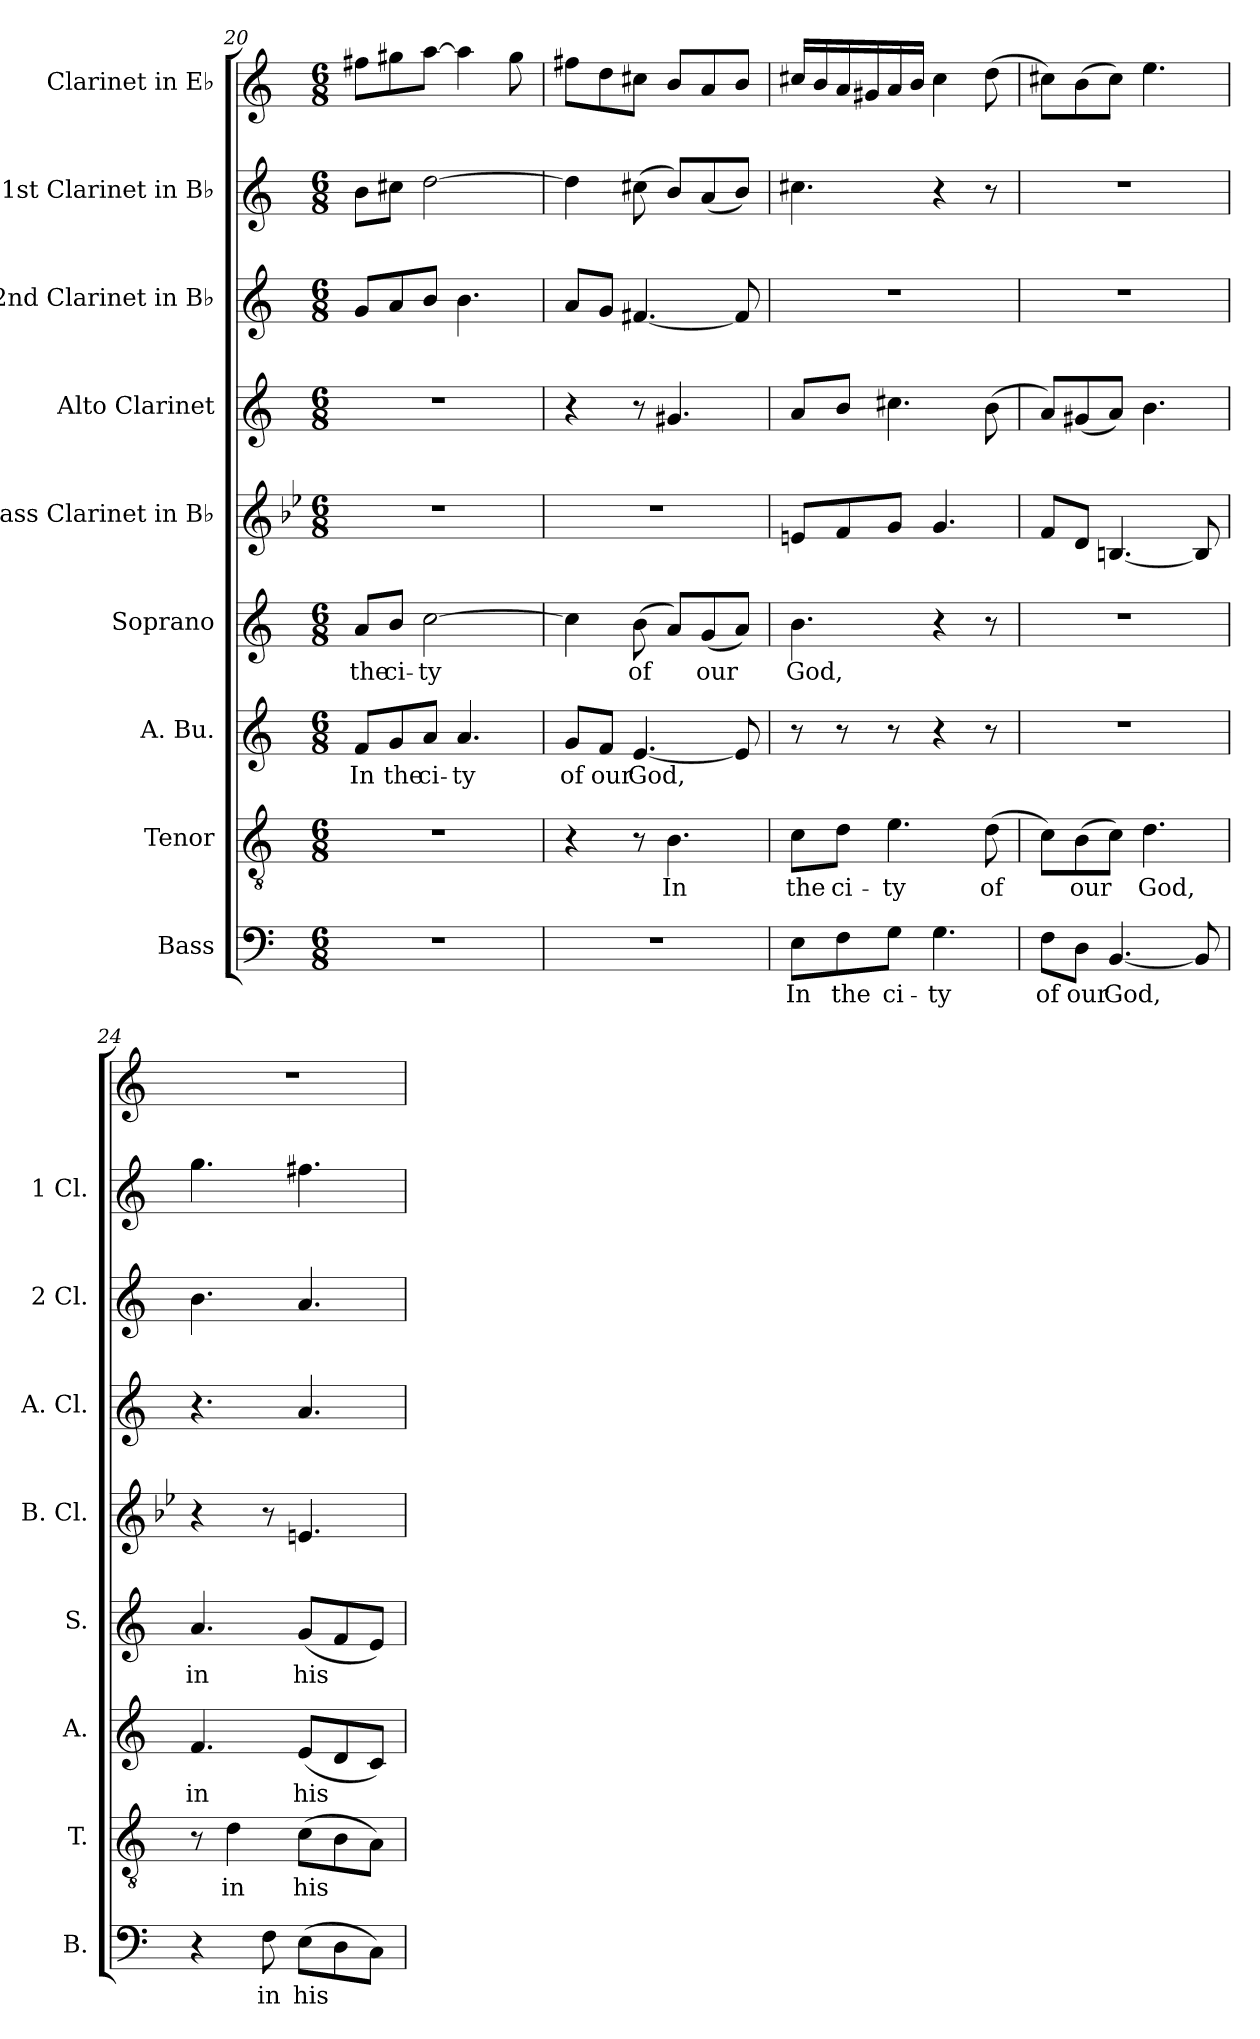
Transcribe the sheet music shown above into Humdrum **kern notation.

**kern	**text	**kern	**text	**kern	**text	**kern	**text	**kern	**kern	**kern	**kern	**kern
*part9	*part9	*part8	*part8	*part7	*part7	*part6	*part6	*part5	*part4	*part3	*part2	*part1
*staff9	*staff9	*staff8	*staff8	*staff7	*staff7	*staff6	*staff6	*staff5	*staff4	*staff3	*staff2	*staff1
*I"Bass	*	*I"Tenor	*	*I"A. Bu.	*	*I"Soprano	*	*I"Bass Clarinet in B♭	*I"Alto Clarinet	*I"2nd Clarinet in B♭	*I"1st Clarinet in B♭	*I"Clarinet in E♭
*I'B.	*	*I'T.	*	*I'A.	*	*I'S.	*	*I'B. Cl.	*I'A. Cl.	*I'2 Cl.	*I'1 Cl.	*
*clefF4	*	*clefGv2	*	*clefG2	*	*clefG2	*	*clefG2	*clefG2	*clefG2	*clefG2	*clefG2
*	*	*	*	*	*	*	*	*ITrd8c14	*ITrd5c9	*ITrd1c2	*ITrd1c2	*ITrd-2c-3
*k[]	*	*k[]	*	*k[]	*	*k[]	*	*k[b-e-]	*k[b-e-a-]	*k[b-e-]	*k[b-e-]	*k[b-e-a-]
*M6/8	*	*M6/8	*	*M6/8	*	*M6/8	*	*M6/8	*M6/8	*M6/8	*M6/8	*M6/8
=20	=20	=20	=20	=20	=20	=20	=20	=20	=20	=20	=20	=20
!	!	!	!	!	!LO:LY:b	!	!LO:LY:b	!	!	!	!	!
2.r	.	2.r	.	8f/L	In	8a/L	the	2.r	2.r	8f/L	8a\L	8aan\L
!	!	!	!	!	!LO:LY:b	!	!LO:LY:b	!	!	!	!	!
.	.	.	.	8g/	the	8b/J	ci-	.	.	8g/	8bn\J	8bbn\
!	!	!	!	!	!LO:LY:b	!	!LO:LY:b	!	!	!	!	!
.	.	.	.	8a/J	ci-	[2cc\	-ty	.	.	8a/J	[2cc\	[8ccc\J
!	!	!	!	!	!LO:LY:b	!	!	!	!	!	!	!
.	.	.	.	4.a/	-ty	.	.	.	.	4.a\	.	4ccc\]
.	.	.	.	.	.	.	.	.	.	.	.	8bb\
!!LO:PB:g=z
=21	=21	=21	=21	=21	=21	=21	=21	=21	=21	=21	=21	=21
!	!	!	!	!	!LO:LY:b	!	!	!	!	!	!	!
2.r	.	4r	.	8g/L	of	4cc\]	.	2.r	4r	8g/L	4cc\]	8aan\L
!	!	!	!	!	!LO:LY:b	!	!	!	!	!	!	!
.	.	.	.	8f/J	our	.	.	.	.	8f/J	.	8ff\
!	!	!	!	!	!LO:LY:b	!	!LO:LY:b	!	!	!	!	!
.	.	8r	.	[4.e/	God,	(8b\	of	.	8r	[4.en/	(8bn\	8een\J
!	!	!	!LO:LY:b	!	!	!	!	!	!	!	!	!
.	.	4.B\	In	.	.	8a/L)	.	.	4.Bn/	.	8a/L)	8dd/L
!	!	!	!	!	!	!	!LO:LY:b	!	!	!	!	!
.	.	.	.	.	.	(8g/	our	.	.	.	(8g/	8cc/
.	.	.	.	8e/]	.	8a/J)	.	.	.	8e/]	8a/J)	8dd/J
=22	=22	=22	=22	=22	=22	=22	=22	=22	=22	=22	=22	=22
!	!LO:LY:b	!	!LO:LY:b	!	!	!	!LO:LY:b	!	!	!	!	!
8E\L	In	8c\L	the	8r	.	4.b\	God,	8En/L	8c/L	2.r	4.bn\	16een/LL
.	.	.	.	.	.	.	.	.	.	.	.	16dd/
!	!LO:LY:b	!	!LO:LY:b	!	!	!	!	!	!	!	!	!
8F\	the	8d\J	ci-	8r	.	.	.	8F/	8d/J	.	.	16cc/
.	.	.	.	.	.	.	.	.	.	.	.	16bn/
!	!LO:LY:b	!	!LO:LY:b	!	!	!	!	!	!	!	!	!
8G\J	ci-	4.e\	-ty	8r	.	.	.	8G/J	4.en\	.	.	16cc/
.	.	.	.	.	.	.	.	.	.	.	.	16dd/JJ
!	!LO:LY:b	!	!	!	!	!	!	!	!	!	!	!
4.G\	-ty	.	.	4r	.	4r	.	4.G/	.	.	4r	4ee\
!	!	!	!LO:LY:b	!	!	!	!	!	!	!	!	!
.	.	(8d\	of	8r	.	8r	.	.	(8d\	.	8r	(8ff\
=23	=23	=23	=23	=23	=23	=23	=23	=23	=23	=23	=23	=23
!	!LO:LY:b	!	!	!	!	!	!	!	!	!	!	!
8F\L	of	8c\L)	.	2.r	.	2.r	.	8F/L	8c/L)	2.r	2.r	8een\L)
!	!LO:LY:b	!	!LO:LY:b	!	!	!	!	!	!	!	!	!
8D\J	our	(8B\	our	.	.	.	.	8D/J	(8Bn/	.	.	(8dd\
!	!LO:LY:b	!	!	!	!	!	!	!	!	!	!	!
[4.BB/	God,	8c\J)	.	.	.	.	.	[4.BBn/	8c/J)	.	.	8ee\J)
!	!	!	!LO:LY:b	!	!	!	!	!	!	!	!	!
.	.	4.d\	God,	.	.	.	.	.	4.d\	.	.	4.gg\
8BB/]	.	.	.	.	.	.	.	8BB/]	.	.	.	.
=24	=24	=24	=24	=24	=24	=24	=24	=24	=24	=24	=24	=24
!	!	!	!	!	!LO:LY:b	!	!LO:LY:b	!	!	!	!	!
4r	.	8r	.	4.f/	in	4.a/	in	4r	4.r	4.a\	4.ff\	2.r
!	!	!	!LO:LY:b	!	!	!	!	!	!	!	!	!
.	.	4d\	in	.	.	.	.	.	.	.	.	.
!	!LO:LY:b	!	!	!	!	!	!	!	!	!	!	!
8F\	in	.	.	.	.	.	.	8r	.	.	.	.
!	!LO:LY:b	!	!LO:LY:b	!	!LO:LY:b	!	!LO:LY:b	!	!	!	!	!
(8E\L	his	(8c\L	his	(8e/L	his	(8g/L	his	4.En/	4.c/	4.g/	4.een\	.
8D\	.	8B\	.	8d/	.	8f/	.	.	.	.	.	.
8C\J)	.	8A\J)	.	8c/J)	.	8e/J)	.	.	.	.	.	.
=	=	=	=	=	=	=	=	=	=	=	=	=
*-	*-	*-	*-	*-	*-	*-	*-	*-	*-	*-	*-	*-
